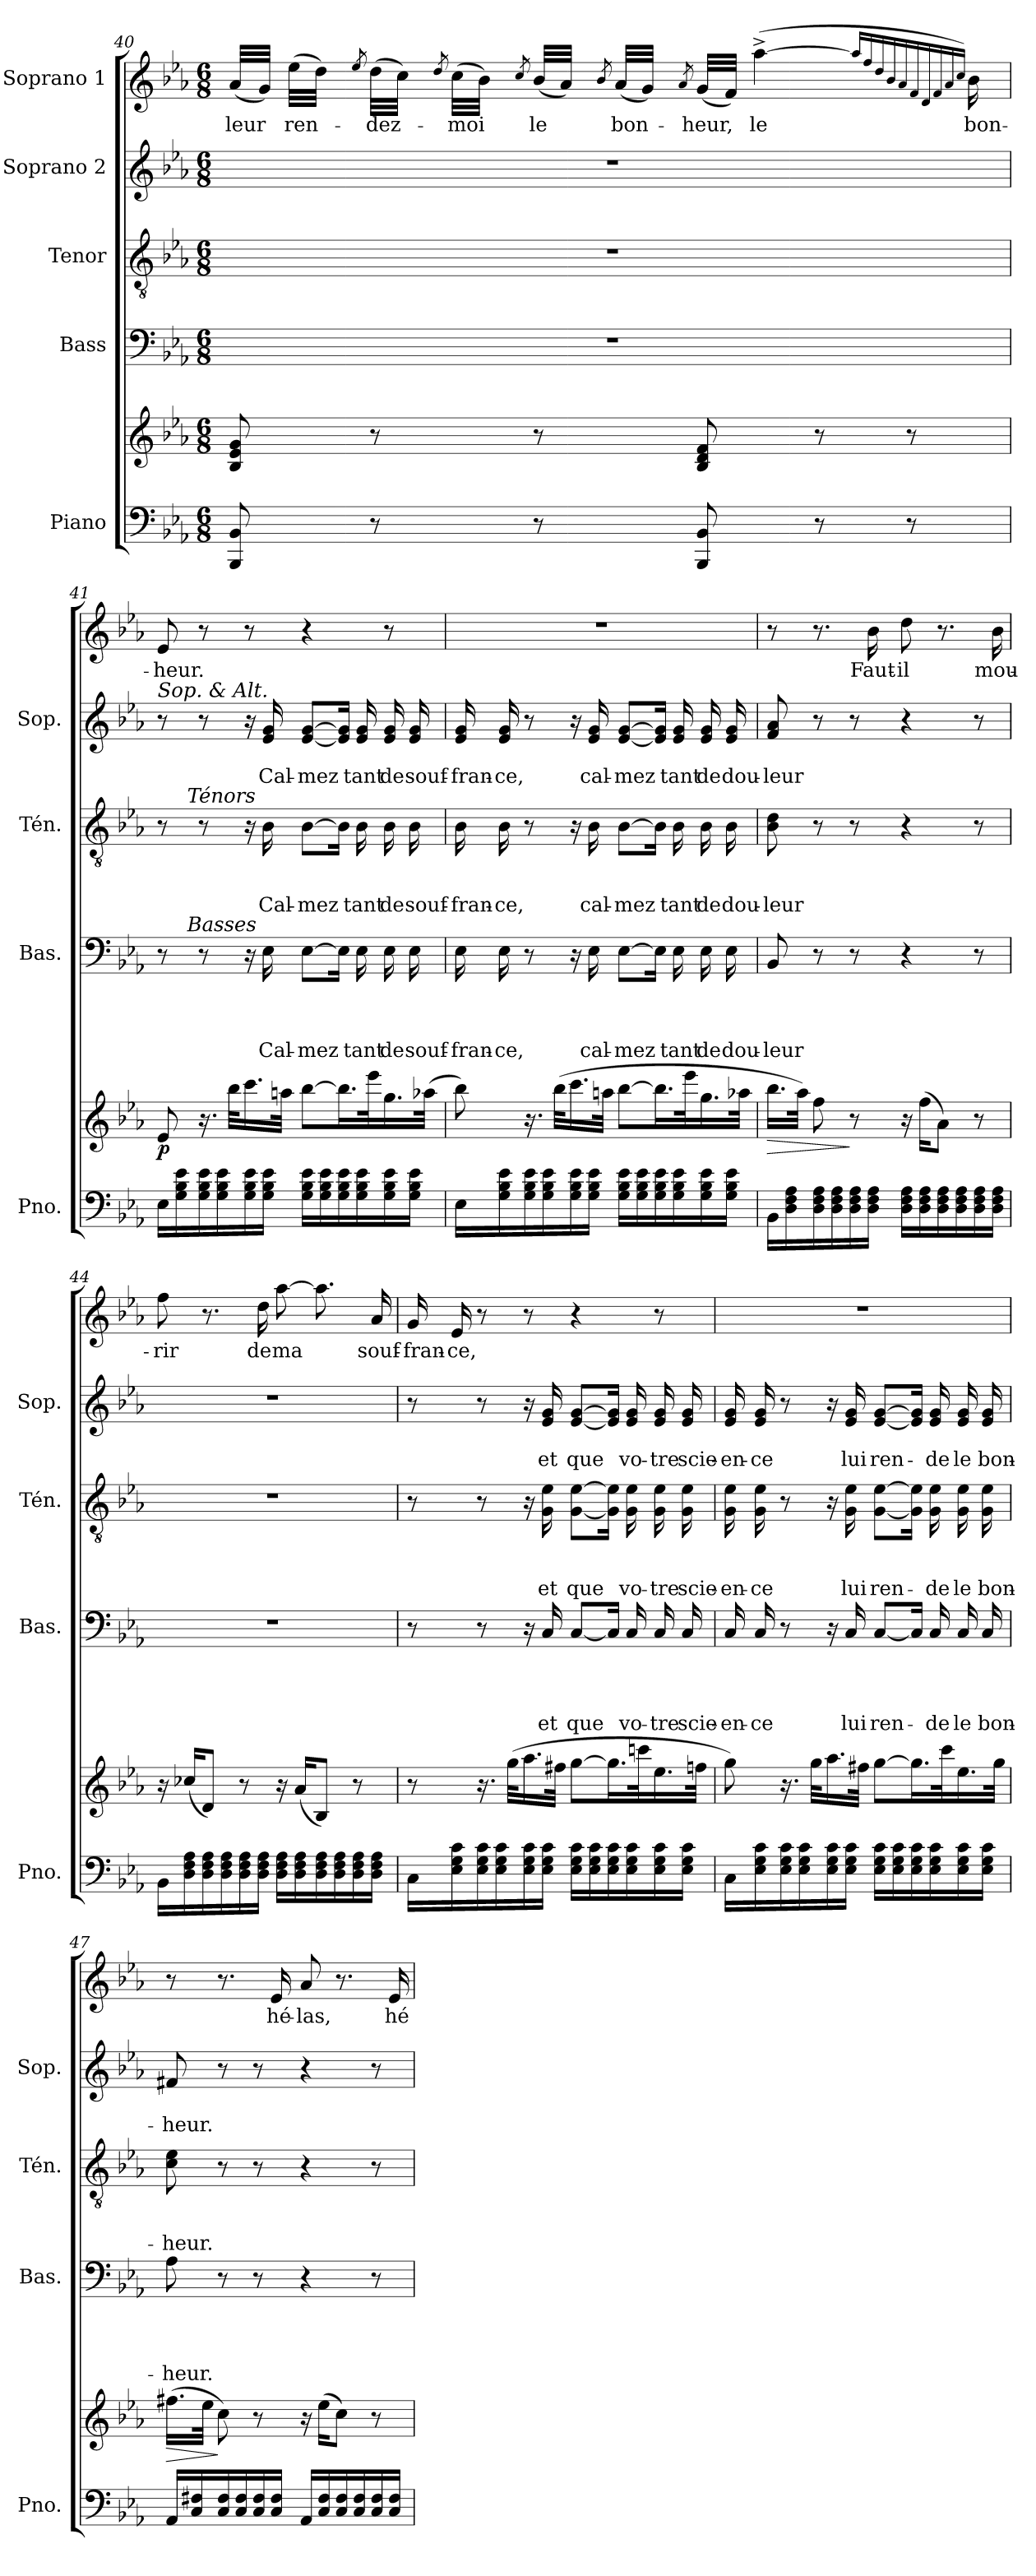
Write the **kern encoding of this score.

**kern	**kern	**dynam	**kern	**text	**text	**text	**text	**kern	**text	**text	**text	**kern	**text	**text	**kern	**text
*part5	*part5	*part5	*part4	*part4	*part4	*part4	*part4	*part3	*part3	*part3	*part3	*part2	*part2	*part2	*part1	*part1
*staff6	*staff5	*staff5/6	*staff4	*staff4	*staff4	*staff4	*staff4	*staff3	*staff3	*staff3	*staff3	*staff2	*staff2	*staff2	*staff1	*staff1
*I"Piano	*	*	*I"Bass	*	*	*	*	*I"Tenor	*	*	*	*I"Soprano 2	*	*	*I"Soprano 1	*
*I'Pno.	*	*	*I'Bas.	*	*	*	*	*I'Tén.	*	*	*	*I'Sop.	*	*	*	*
*clefF4	*clefG2	*	*clefF4	*	*	*	*	*clefGv2	*	*	*	*clefG2	*	*	*clefG2	*
*k[b-e-a-]	*k[b-e-a-]	*	*k[b-e-a-]	*	*	*	*	*k[b-e-a-]	*	*	*	*k[b-e-a-]	*	*	*k[b-e-a-]	*
*E-:	*E-:	*	*E-:	*	*	*	*	*E-:	*	*	*	*E-:	*	*	*E-:	*
*M6/8	*M6/8	*	*M6/8	*	*	*	*	*M6/8	*	*	*	*M6/8	*	*	*M6/8	*
=40	=40	=40	=40	=40	=40	=40	=40	=40	=40	=40	=40	=40	=40	=40	=40	=40
8BBB-/ 8BB-/	8B-/ 8e-/ 8g/	.	2.r	.	.	.	.	2.r	.	.	.	2.r	.	.	(32a-/LLL	-leur
.	.	.	.	.	.	.	.	.	.	.	.	.	.	.	32g/JJJ)	.
.	.	.	.	.	.	.	.	.	.	.	.	.	.	.	(32ee-\LLL	ren-
.	.	.	.	.	.	.	.	.	.	.	.	.	.	.	32dd\JJJ)	.
.	.	.	.	.	.	.	.	.	.	.	.	.	.	.	8qee-/	.
8r	8r	.	.	.	.	.	.	.	.	.	.	.	.	.	(32dd\LLL	-dez-
.	.	.	.	.	.	.	.	.	.	.	.	.	.	.	32cc\JJJ)	.
.	.	.	.	.	.	.	.	.	.	.	.	.	.	.	8qdd/	.
.	.	.	.	.	.	.	.	.	.	.	.	.	.	.	(32cc\LLL	-moi
.	.	.	.	.	.	.	.	.	.	.	.	.	.	.	32b-\JJJ)	.
.	.	.	.	.	.	.	.	.	.	.	.	.	.	.	8qcc/	.
8r	8r	.	.	.	.	.	.	.	.	.	.	.	.	.	(32b-/LLL	le
.	.	.	.	.	.	.	.	.	.	.	.	.	.	.	32a-/JJJ)	.
.	.	.	.	.	.	.	.	.	.	.	.	.	.	.	8qb-/	.
.	.	.	.	.	.	.	.	.	.	.	.	.	.	.	(32a-/LLL	bon-
.	.	.	.	.	.	.	.	.	.	.	.	.	.	.	32g/JJJ)	.
.	.	.	.	.	.	.	.	.	.	.	.	.	.	.	8qa-/	.
8BBB-/ 8BB-/	8B-/ 8d/ 8f/	.	.	.	.	.	.	.	.	.	.	.	.	.	(32g/LLL	-heur,
.	.	.	.	.	.	.	.	.	.	.	.	.	.	.	32f/JJJ)	.
.	.	.	.	.	.	.	.	.	.	.	.	.	.	.	([4aa-^>\	le
8r	8r	.	.	.	.	.	.	.	.	.	.	.	.	.	.	.
8r	8r	.	.	.	.	.	.	.	.	.	.	.	.	.	.	.
.	.	.	.	.	.	.	.	.	.	.	.	.	.	.	16qaa-/LL]	.
.	.	.	.	.	.	.	.	.	.	.	.	.	.	.	16qff/	.
.	.	.	.	.	.	.	.	.	.	.	.	.	.	.	16qdd/	.
.	.	.	.	.	.	.	.	.	.	.	.	.	.	.	16qb-/	.
.	.	.	.	.	.	.	.	.	.	.	.	.	.	.	16qa-/	.
.	.	.	.	.	.	.	.	.	.	.	.	.	.	.	16qf/	.
.	.	.	.	.	.	.	.	.	.	.	.	.	.	.	16qd/	.
.	.	.	.	.	.	.	.	.	.	.	.	.	.	.	16qf/	.
.	.	.	.	.	.	.	.	.	.	.	.	.	.	.	16qa-/	.
.	.	.	.	.	.	.	.	.	.	.	.	.	.	.	16qcc/JJ)	.
.	.	.	.	.	.	.	.	.	.	.	.	.	.	.	16b-\	bon-
!!LO:LB:g=z
=41	=41	=41	=41	=41	=41	=41	=41	=41	=41	=41	=41	=41	=41	=41	=41	=41
!!LO:REH:place=s1:a:B:fs=9.6:t=40a
!	!	!	!	!	!	!	!	!	!	!	!	!LO:TX:a:i:t=Sop. & Alt.	!	!	!	!
!	!	!LO:DY:b	!	!	!	!	!	!	!	!	!	!	!	!	!	!
*	*	*	*^	*	*	*	*	*^	*	*	*	*	*	*	*	*
16E-\LL	8e-/	p	8r	16.ryy	.	.	.	.	8r	16.ryy	.	.	.	8r	.	.	8e-/	-heur.
16G\ 16B-\ 16e-\	.	.	.	.	.	.	.	.	.	.	.	.	.	.	.	.	.	.
!	!	!	!	!	!	!	!	!	!	!LO:TX:a:i:t=Ténors	!	!	!	!	!	!	!	!
!	!	!	!	!LO:TX:a:i:t=Basses	!	!	!	!	!	!	!	!	!	!	!	!	!	!
.	.	.	.	2ryy	.	.	.	.	.	2ryy	.	.	.	.	.	.	.	.
16G\ 16B-\ 16e-\	16.r	.	8r	.	.	.	.	.	8r	.	.	.	.	8r	.	.	8r	.
16G\ 16B-\ 16e-\	.	.	.	.	.	.	.	.	.	.	.	.	.	.	.	.	.	.
.	32bb-\KLL	.	.	.	.	.	.	.	.	.	.	.	.	.	.	.	.	.
16G\ 16B-\ 16e-\	16.ccc\	.	16r	.	.	.	.	.	16r	.	.	.	.	16r	.	.	8r	.
16G\ 16B-\ 16e-\JJ	.	.	16E-\	.	.	.	.	Cal-	16B-\	.	.	.	Cal-	16e-/ 16g/	.	Cal-	.	.
.	32aan\JJk	.	.	.	.	.	.	.	.	.	.	.	.	.	.	.	.	.
16G\ 16B-\ 16e-\LL	[8bb-\L	.	[8E-\L	.	.	.	.	-mez	[8B-\L	.	.	.	-mez	[8e-/ [8g/L	.	-mez	4r	.
16G\ 16B-\ 16e-\	.	.	.	.	.	.	.	.	.	.	.	.	.	.	.	.	.	.
16G\ 16B-\ 16e-\	16.bb-\L]	.	16E-\Jk]	.	.	.	.	.	16B-\Jk]	.	.	.	.	16e-/] 16g/]Jk	.	.	.	.
16G\ 16B-\ 16e-\	.	.	16E-\	.	.	.	.	tant	16B-\	.	.	.	tant	16e-/ 16g/	.	tant	.	.
.	32eee-\k	.	.	8ryy	.	.	.	.	.	8ryy	.	.	.	.	.	.	.	.
16G\ 16B-\ 16e-\	16.gg\	.	16E-\	.	.	.	.	de	16B-\	.	.	.	de	16e-/ 16g/	.	de	8r	.
16G\ 16B-\ 16e-\JJ	.	.	16E-\	.	.	.	.	souf-	16B-\	.	.	.	souf-	16e-/ 16g/	.	souf-	.	.
.	(32aa-X\JJk	.	.	32ryy	.	.	.	.	.	32ryy	.	.	.	.	.	.	.	.
*	*	*	*v	*v	*	*	*	*	*	*	*	*	*	*	*	*	*	*
*	*	*	*	*	*	*	*	*v	*v	*	*	*	*	*	*	*	*
=42	=42	=42	=42	=42	=42	=42	=42	=42	=42	=42	=42	=42	=42	=42	=42	=42
16E-\LL	8bb-\)	.	16E-\	.	.	.	-fran-	16B-\	.	.	-fran-	16e-/ 16g/	.	-fran-	2.r	.
16G\ 16B-\ 16e-\	.	.	16E-\	.	.	.	-ce,	16B-\	.	.	-ce,	16e-/ 16g/	.	-ce,	.	.
16G\ 16B-\ 16e-\	16.r	.	8r	.	.	.	.	8r	.	.	.	8r	.	.	.	.
16G\ 16B-\ 16e-\	.	.	.	.	.	.	.	.	.	.	.	.	.	.	.	.
.	(32bb-\KLL	.	.	.	.	.	.	.	.	.	.	.	.	.	.	.
16G\ 16B-\ 16e-\	16.ccc\	.	16r	.	.	.	.	16r	.	.	.	16r	.	.	.	.
16G\ 16B-\ 16e-\JJ	.	.	16E-\	.	.	.	cal-	16B-\	.	.	cal-	16e-/ 16g/	.	cal-	.	.
.	32aan\JJk	.	.	.	.	.	.	.	.	.	.	.	.	.	.	.
16G\ 16B-\ 16e-\LL	[8bb-\L	.	[8E-\L	.	.	.	-mez	[8B-\L	.	.	-mez	[8e-/ [8g/L	.	-mez	.	.
16G\ 16B-\ 16e-\	.	.	.	.	.	.	.	.	.	.	.	.	.	.	.	.
16G\ 16B-\ 16e-\	16.bb-\L]	.	16E-\Jk]	.	.	.	.	16B-\Jk]	.	.	.	16e-/] 16g/]Jk	.	.	.	.
16G\ 16B-\ 16e-\	.	.	16E-\	.	.	.	tant	16B-\	.	.	tant	16e-/ 16g/	.	tant	.	.
.	32eee-\k	.	.	.	.	.	.	.	.	.	.	.	.	.	.	.
16G\ 16B-\ 16e-\	16.gg\	.	16E-\	.	.	.	de	16B-\	.	.	de	16e-/ 16g/	.	de	.	.
16G\ 16B-\ 16e-\JJ	.	.	16E-\	.	.	.	dou-	16B-\	.	.	dou-	16e-/ 16g/	.	dou-	.	.
.	32aa-X\JJk	.	.	.	.	.	.	.	.	.	.	.	.	.	.	.
=43	=43	=43	=43	=43	=43	=43	=43	=43	=43	=43	=43	=43	=43	=43	=43	=43
!	!	!LO:HP:b	!	!	!	!	!	!	!	!	!	!	!	!	!	!
16BB-\LL	16.bb-\LL	>	8BB-/	.	.	.	-leur	8B-\ 8d\	.	.	-leur	8f/ 8a-/	.	-leur	8r	.
16D\ 16F\ 16A-\	.	.	.	.	.	.	.	.	.	.	.	.	.	.	.	.
.	32aa-\JJk)	.	.	.	.	.	.	.	.	.	.	.	.	.	.	.
16D\ 16F\ 16A-\	8ff\	.	8r	.	.	.	.	8r	.	.	.	8r	.	.	8.r	.
16D\ 16F\ 16A-\	.	.	.	.	.	.	.	.	.	.	.	.	.	.	.	.
16D\ 16F\ 16A-\	8r	]	8r	.	.	.	.	8r	.	.	.	8r	.	.	.	.
16D\ 16F\ 16A-\JJ	.	.	.	.	.	.	.	.	.	.	.	.	.	.	16b-\	Faut-
16D\ 16F\ 16A-\LL	16r	.	4r	.	.	.	.	4r	.	.	.	4r	.	.	8dd\	-il
16D\ 16F\ 16A-\	(16ff\KL	.	.	.	.	.	.	.	.	.	.	.	.	.	.	.
16D\ 16F\ 16A-\	8a-\J)	.	.	.	.	.	.	.	.	.	.	.	.	.	8.r	.
16D\ 16F\ 16A-\	.	.	.	.	.	.	.	.	.	.	.	.	.	.	.	.
16D\ 16F\ 16A-\	8r	.	8r	.	.	.	.	8r	.	.	.	8r	.	.	.	.
16D\ 16F\ 16A-\JJ	.	.	.	.	.	.	.	.	.	.	.	.	.	.	16b-\	mou-
=44	=44	=44	=44	=44	=44	=44	=44	=44	=44	=44	=44	=44	=44	=44	=44	=44
16BB-\LL	16r	.	2.r	.	.	.	.	2.r	.	.	.	2.r	.	.	8ff\	-rir
16D\ 16F\ 16A-\	(16cc-X/KL	.	.	.	.	.	.	.	.	.	.	.	.	.	.	.
16D\ 16F\ 16A-\	8d/J)	.	.	.	.	.	.	.	.	.	.	.	.	.	8.r	.
16D\ 16F\ 16A-\	.	.	.	.	.	.	.	.	.	.	.	.	.	.	.	.
16D\ 16F\ 16A-\	8r	.	.	.	.	.	.	.	.	.	.	.	.	.	.	.
16D\ 16F\ 16A-\JJ	.	.	.	.	.	.	.	.	.	.	.	.	.	.	16dd\	de
16D\ 16F\ 16A-\LL	16r	.	.	.	.	.	.	.	.	.	.	.	.	.	[8aa-\	ma
16D\ 16F\ 16A-\	(16a-/KL	.	.	.	.	.	.	.	.	.	.	.	.	.	.	.
16D\ 16F\ 16A-\	8B-/J)	.	.	.	.	.	.	.	.	.	.	.	.	.	8.aa-\]	.
16D\ 16F\ 16A-\	.	.	.	.	.	.	.	.	.	.	.	.	.	.	.	.
16D\ 16F\ 16A-\	8r	.	.	.	.	.	.	.	.	.	.	.	.	.	.	.
16D\ 16F\ 16A-\JJ	.	.	.	.	.	.	.	.	.	.	.	.	.	.	16a-/	souf-
!!LO:PB:g=z
=45	=45	=45	=45	=45	=45	=45	=45	=45	=45	=45	=45	=45	=45	=45	=45	=45
16C\LL	8r	.	8r	.	.	.	.	8r	.	.	.	8r	.	.	16g/	-fran-
16E-\ 16G\ 16c\	.	.	.	.	.	.	.	.	.	.	.	.	.	.	16e-/	-ce,
16E-\ 16G\ 16c\	16.r	.	8r	.	.	.	.	8r	.	.	.	8r	.	.	8r	.
16E-\ 16G\ 16c\	.	.	.	.	.	.	.	.	.	.	.	.	.	.	.	.
.	(32gg\KLL	.	.	.	.	.	.	.	.	.	.	.	.	.	.	.
16E-\ 16G\ 16c\	16.aa-\	.	16r	.	.	.	.	16r	.	.	.	16r	.	.	8r	.
16E-\ 16G\ 16c\JJ	.	.	16C/	.	.	.	et	16G\ 16e-\	.	.	et	16e-/ 16g/	.	et	.	.
.	32ff#X\JJk	.	.	.	.	.	.	.	.	.	.	.	.	.	.	.
16E-\ 16G\ 16c\LL	[8gg\L	.	[8C/L	.	.	.	que	[8G\ [8e-\L	.	.	que	[8e-/ [8g/L	.	que	4r	.
16E-\ 16G\ 16c\	.	.	.	.	.	.	.	.	.	.	.	.	.	.	.	.
16E-\ 16G\ 16c\	16.gg\L]	.	16C/Jk]	.	.	.	.	16G\] 16e-\]Jk	.	.	.	16e-/] 16g/]Jk	.	.	.	.
16E-\ 16G\ 16c\	.	.	16C/	.	.	.	vo-	16G\ 16e-\	.	.	vo-	16e-/ 16g/	.	vo-	.	.
.	32cccn\k	.	.	.	.	.	.	.	.	.	.	.	.	.	.	.
16E-\ 16G\ 16c\	16.ee-\	.	16C/	.	.	.	-tre	16G\ 16e-\	.	.	-tre	16e-/ 16g/	.	-tre	8r	.
16E-\ 16G\ 16c\JJ	.	.	16C/	.	.	.	scie-	16G\ 16e-\	.	.	scie-	16e-/ 16g/	.	scie-	.	.
.	32ffn\JJk	.	.	.	.	.	.	.	.	.	.	.	.	.	.	.
=46	=46	=46	=46	=46	=46	=46	=46	=46	=46	=46	=46	=46	=46	=46	=46	=46
16C\LL	8gg\)	.	16C/	.	.	.	-en-	16G\ 16e-\	.	.	-en-	16e-/ 16g/	.	-en-	2.r	.
16E-\ 16G\ 16c\	.	.	16C/	.	.	.	-ce	16G\ 16e-\	.	.	-ce	16e-/ 16g/	.	-ce	.	.
16E-\ 16G\ 16c\	16.r	.	8r	.	.	.	.	8r	.	.	.	8r	.	.	.	.
16E-\ 16G\ 16c\	.	.	.	.	.	.	.	.	.	.	.	.	.	.	.	.
.	32gg\KLL	.	.	.	.	.	.	.	.	.	.	.	.	.	.	.
16E-\ 16G\ 16c\	16.aa-\	.	16r	.	.	.	.	16r	.	.	.	16r	.	.	.	.
16E-\ 16G\ 16c\JJ	.	.	16C/	.	.	.	lui	16G\ 16e-\	.	.	lui	16e-/ 16g/	.	lui	.	.
.	32ff#X\JJk	.	.	.	.	.	.	.	.	.	.	.	.	.	.	.
16E-\ 16G\ 16c\LL	[8gg\L	.	[8C/L	.	.	.	ren-	[8G\ [8e-\L	.	.	ren-	[8e-/ [8g/L	.	ren-	.	.
16E-\ 16G\ 16c\	.	.	.	.	.	.	.	.	.	.	.	.	.	.	.	.
16E-\ 16G\ 16c\	16.gg\L]	.	16C/Jk]	.	.	.	.	16G\] 16e-\]Jk	.	.	.	16e-/] 16g/]Jk	.	.	.	.
16E-\ 16G\ 16c\	.	.	16C/	.	.	.	-de	16G\ 16e-\	.	.	-de	16e-/ 16g/	.	-de	.	.
.	32ccc\k	.	.	.	.	.	.	.	.	.	.	.	.	.	.	.
16E-\ 16G\ 16c\	16.ee-\	.	16C/	.	.	.	le	16G\ 16e-\	.	.	le	16e-/ 16g/	.	le	.	.
16E-\ 16G\ 16c\JJ	.	.	16C/	.	.	.	bon-	16G\ 16e-\	.	.	bon-	16e-/ 16g/	.	bon-	.	.
.	32gg\JJk	.	.	.	.	.	.	.	.	.	.	.	.	.	.	.
=47	=47	=47	=47	=47	=47	=47	=47	=47	=47	=47	=47	=47	=47	=47	=47	=47
!	!	!LO:HP:b	!	!	!	!	!	!	!	!	!	!	!	!	!	!
16AA-/LL	(16.ff#X\LL	>	8A-\	.	.	.	-heur.	8c\ 8e-\	.	.	-heur.	8f#X	.	-heur.	8r	.
16C/ 16F#X/	.	.	.	.	.	.	.	.	.	.	.	.	.	.	.	.
.	32ee-\JJk	.	.	.	.	.	.	.	.	.	.	.	.	.	.	.
16C/ 16F#/	8cc\)	]	8r	.	.	.	.	8r	.	.	.	8r	.	.	8.r	.
16C/ 16F#/	.	.	.	.	.	.	.	.	.	.	.	.	.	.	.	.
16C/ 16F#/	8r	.	8r	.	.	.	.	8r	.	.	.	8r	.	.	.	.
16C/ 16F#/JJ	.	.	.	.	.	.	.	.	.	.	.	.	.	.	16e-/	hé-
16AA-/LL	16r	.	4r	.	.	.	.	4r	.	.	.	4r	.	.	8a-/	-las,
16C/ 16F#/	(16ee-\KL	.	.	.	.	.	.	.	.	.	.	.	.	.	.	.
16C/ 16F#/	8cc\J)	.	.	.	.	.	.	.	.	.	.	.	.	.	8.r	.
16C/ 16F#/	.	.	.	.	.	.	.	.	.	.	.	.	.	.	.	.
16C/ 16F#/	8r	.	8r	.	.	.	.	8r	.	.	.	8r	.	.	.	.
16C/ 16F#/JJ	.	.	.	.	.	.	.	.	.	.	.	.	.	.	16e-/	hé-
=	=	=	=	=	=	=	=	=	=	=	=	=	=	=	=	=
*-	*-	*-	*-	*-	*-	*-	*-	*-	*-	*-	*-	*-	*-	*-	*-	*-
